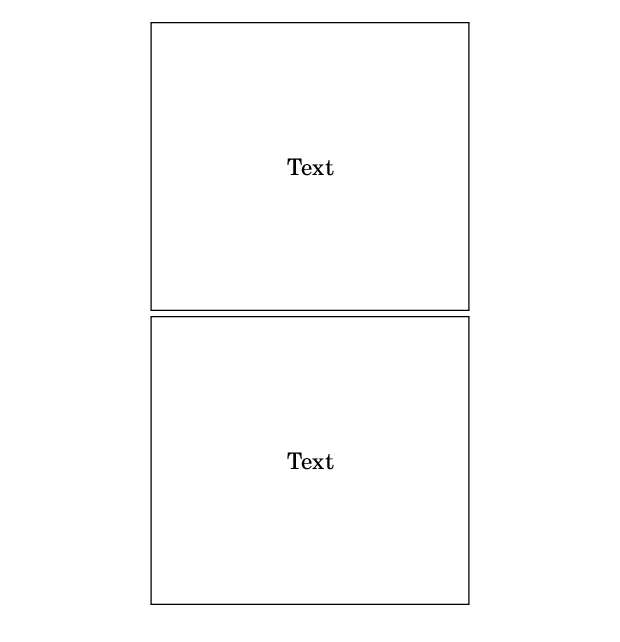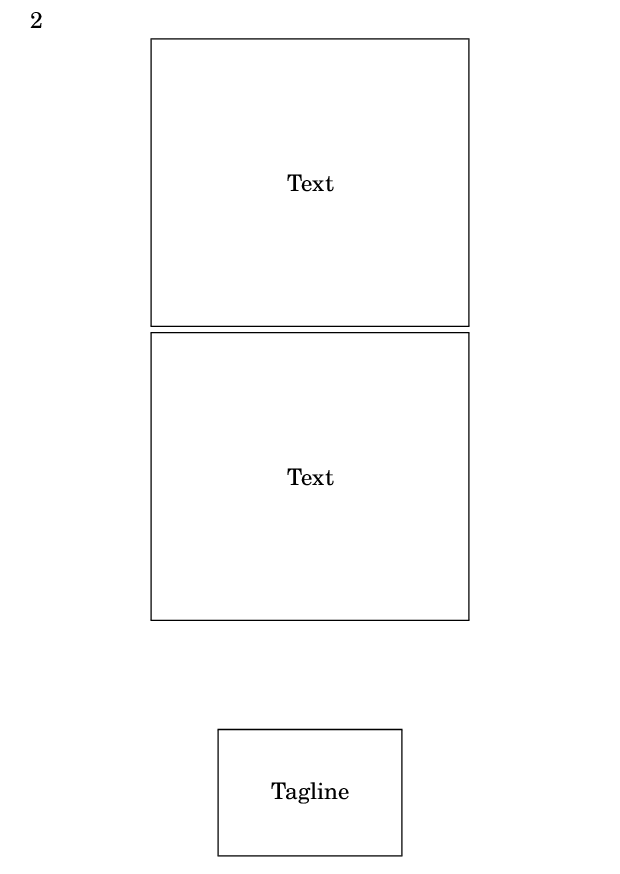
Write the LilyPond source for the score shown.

%% Generated by lilypond-book
%% Options: [exampleindent=10.16\mm,indent=0\mm,line-width=160\mm,paper-height=845.047\pt,paper-width=597.508\pt,papersize='(cons (* 597.508 pt) (* 845.047 pt))]
\include "lilypond-book-preamble.ly"


% ****************************************************************
% Start cut-&-pastable-section
% ****************************************************************

#(ly:set-option 'eps-box-padding 3.000000)



\paper {
  #(set-paper-size '(cons (* 597.508 pt) (* 845.047 pt)))
  indent = 0\mm
  line-width = 160\mm
  % offset the left padding, also add 1mm as lilypond creates cropped
  % images with a little space on the right
  line-width = #(- line-width (* mm  3.000000) (* mm 1))
}

\layout {
  
}




% ****************************************************************
% ly snippet:
% ****************************************************************
\sourcefilename "/lilypond-2.25.21/input/regression/page-minimal-page-breaking-last-page.ly"
\sourcefileline 0
\version "2.16.0"
#(set-default-paper-size "a6")

\header {
  texidoc = "Minimal page breaker: special case when the last system is moved
to an other page when there is not enough space because of the tagline."
}

textBox = \markup \fill-line { \override #'(box-padding . 13) \box Text }

\book {
  \header {
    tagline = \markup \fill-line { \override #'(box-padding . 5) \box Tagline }
  }
  \paper {
    #(define page-breaking ly:minimal-breaking) 
  }

  \markup \textBox
  \markup \textBox
  \markup \textBox
  \markup \textBox
}



% ****************************************************************
% end ly snippet
% ****************************************************************
